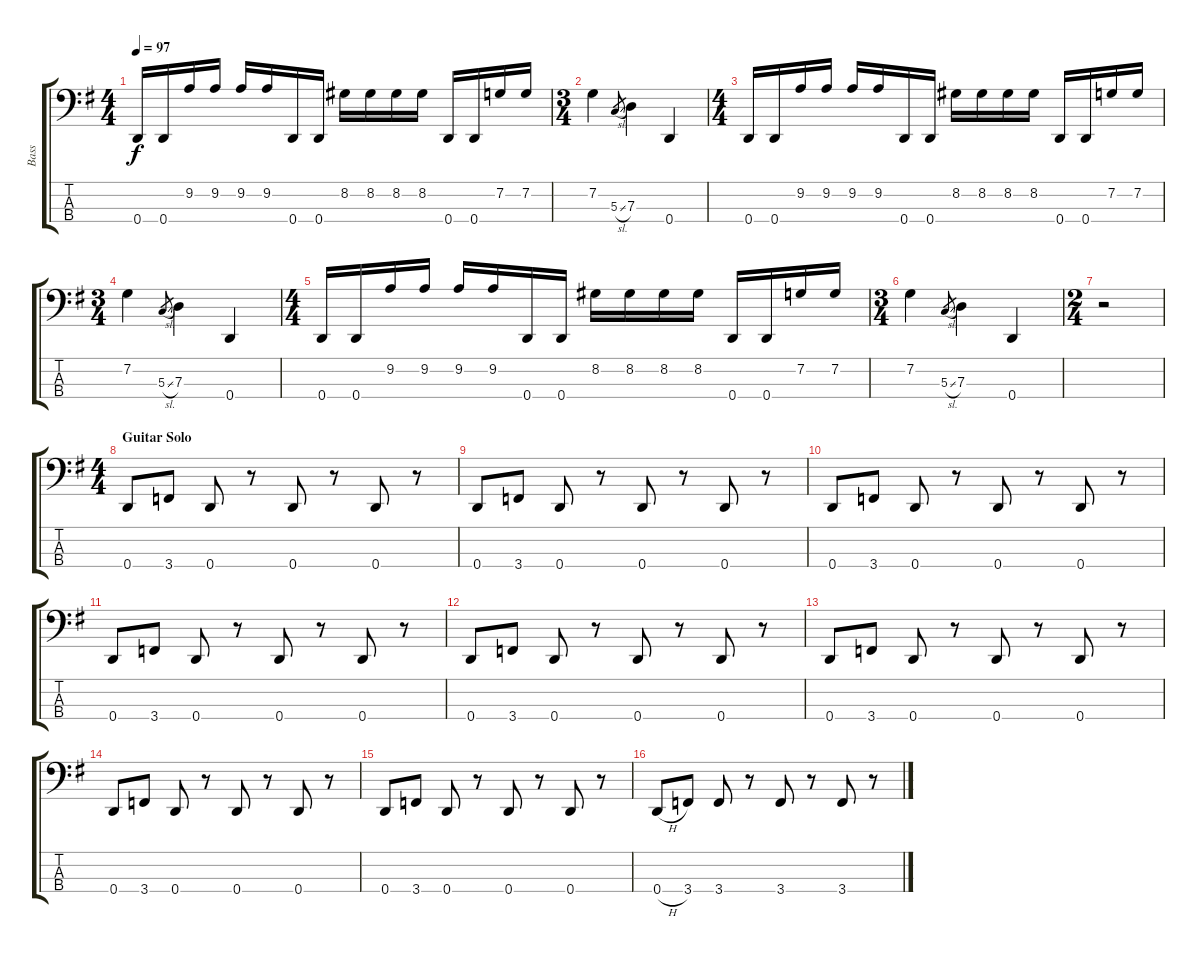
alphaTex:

\track ("Bass" "Bass") {instrument electricbassfinger}
\staff {score tabs}
\tuning (F2 C2 G1 D1) {hide}
\ts (4 4)
\tempo 97
\clef f4
\ks g
0.4.16{dy f} 0.4.16 9.2.16 9.2.16 9.2.16 9.2.16 0.4.16 0.4.16 8.2.16 8.2.16 8.2.16 8.2.16 0.4.16 0.4.16 7.2.16 7.2.16 |
\ts (3 4)
7.2.4 5.3{sl}.8{gr} 7.3.4 0.4.4 |
\ts (4 4)
0.4.16 0.4.16 9.2.16 9.2.16 9.2.16 9.2.16 0.4.16 0.4.16 8.2.16 8.2.16 8.2.16 8.2.16 0.4.16 0.4.16 7.2.16 7.2.16 |
\ts (3 4)
7.2.4 5.3{sl}.8{gr} 7.3.4 0.4.4 |
\ts (4 4)
0.4.16 0.4.16 9.2.16 9.2.16 9.2.16 9.2.16 0.4.16 0.4.16 8.2.16 8.2.16 8.2.16 8.2.16 0.4.16 0.4.16 7.2.16 7.2.16 |
\ts (3 4)
7.2.4 5.3{sl}.8{gr} 7.3.4 0.4.4 |
\ts (2 4)
r.2 |
\ts (4 4)
\section ("" "Guitar Solo")
0.4.8{volume 13} 3.4.8 0.4.8 r.8 0.4.8 r.8 0.4.8 r.8 |
0.4.8 3.4.8 0.4.8 r.8 0.4.8 r.8 0.4.8 r.8 |
0.4.8 3.4.8 0.4.8 r.8 0.4.8 r.8 0.4.8 r.8 |
0.4.8 3.4.8 0.4.8 r.8 0.4.8 r.8 0.4.8 r.8 |
0.4.8 3.4.8 0.4.8 r.8 0.4.8 r.8 0.4.8 r.8 |
0.4.8 3.4.8 0.4.8 r.8 0.4.8 r.8 0.4.8 r.8 |
0.4.8 3.4.8 0.4.8 r.8 0.4.8 r.8 0.4.8 r.8 |
0.4.8 3.4.8 0.4.8 r.8 0.4.8 r.8 0.4.8 r.8 |
0.4{h}.8 3.4.8 3.4.8 r.8 3.4.8 r.8 3.4.8 r.8
